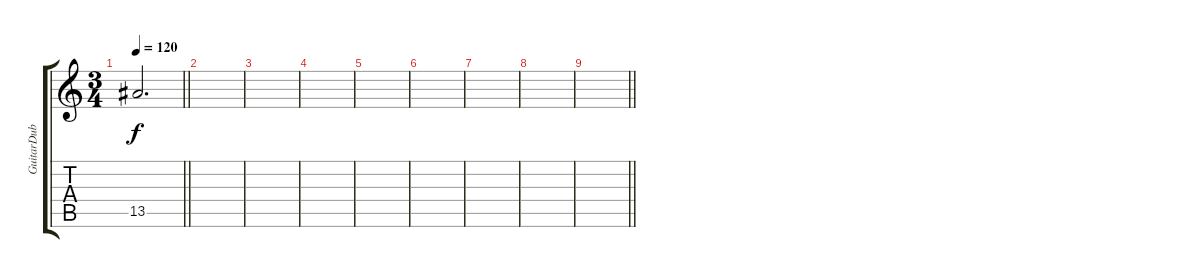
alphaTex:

\track ("GuitarDub" "GuitarDub") {instrument overdrivenguitar}
\staff {score tabs}
\tuning (E4 B3 G3 D3 A2 E2) {hide}
\ts (3 4)
\tempo 120
\clef g2
\barLineRight lightlight
\ks c
13.5{t}.2{d dy f} |
|
|
|
|
|
|
|
\barLineRight lightlight
